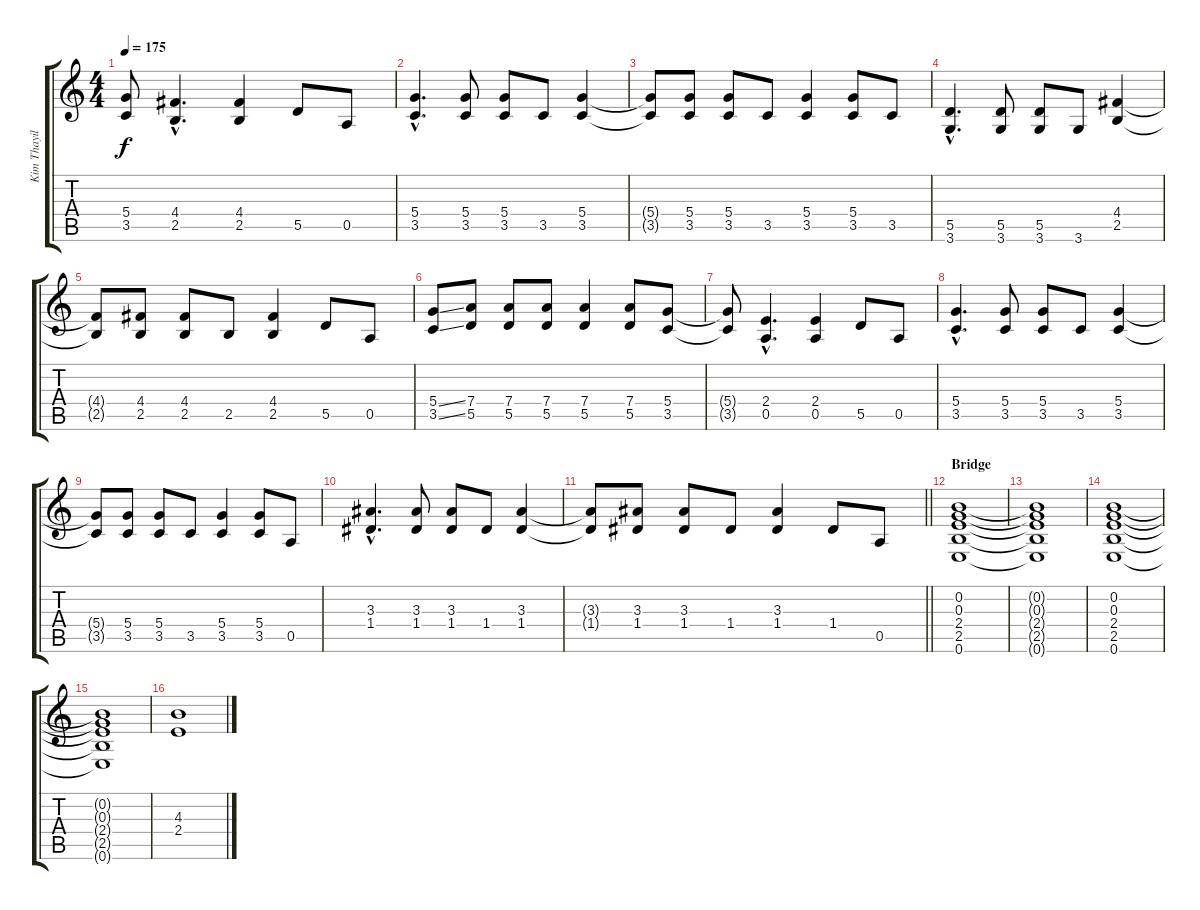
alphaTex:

\track ("Kim Thayil-Guitar" "Kim Thayil") {instrument overdrivenguitar}
\staff {score tabs}
\tuning (E4 B3 G3 D3 A2 E2) {hide}
\ts (4 4)
\tempo 175
\clef g2
\ks c
(5.4{t} 3.5{t}).8{dy f} (4.4{hac} 2.5{hac}).4{d} (4.4 2.5).4 5.5.8 0.5.8 |
(5.4{hac} 3.5{hac}).4{d} (5.4 3.5).8 (5.4 3.5).8 3.5.8 (5.4 3.5).4 |
(5.4{t} 3.5{t}).8 (5.4 3.5).8 (5.4 3.5).8 3.5.8 (5.4 3.5).4 (5.4 3.5).8 3.5.8 |
(5.5{hac} 3.6{hac}).4{d} (5.5 3.6).8 (5.5 3.6).8 3.6.8 (4.4 2.5).4 |
(4.4{t} 2.5{t}).8 (4.4 2.5).8 (4.4 2.5).8 2.5.8 (4.4 2.5).4 5.5.8 0.5.8 |
(5.4{ss} 3.5{ss}).8 (7.4 5.5).8 (7.4 5.5).8 (7.4 5.5).8 (7.4 5.5).4 (7.4 5.5).8 (5.4 3.5).8 |
(5.4{t} 3.5{t}).8 (2.4{hac} 0.5{hac}).4{d} (2.4 0.5).4 5.5.8 0.5.8 |
(5.4{hac} 3.5{hac}).4{d} (5.4 3.5).8 (5.4 3.5).8 3.5.8 (5.4 3.5).4 |
(5.4{t} 3.5{t}).8 (5.4 3.5).8 (5.4 3.5).8 3.5.8 (5.4 3.5).4 (5.4 3.5).8 0.5.8 |
(3.3{hac} 1.4{hac}).4{d} (3.3 1.4).8 (3.3 1.4).8 1.4.8 (3.3 1.4).4 |
\barLineRight lightlight
(3.3{t} 1.4{t}).8 (3.3 1.4).8 (3.3 1.4).8 1.4.8 (3.3 1.4).4 1.4.8 0.5.8 |
\section ("" "Bridge")
(0.2 0.3 2.4 2.5 0.6).1{instrument electricguitarclean} |
(0.2{t} 0.3{t} 2.4{t} 2.5{t} 0.6{t}).1 |
(0.2 0.3 2.4 2.5 0.6).1 |
(0.2{t} 0.3{t} 2.4{t} 2.5{t} 0.6{t}).1 |
(4.3 2.4).1{instrument overdrivenguitar}
